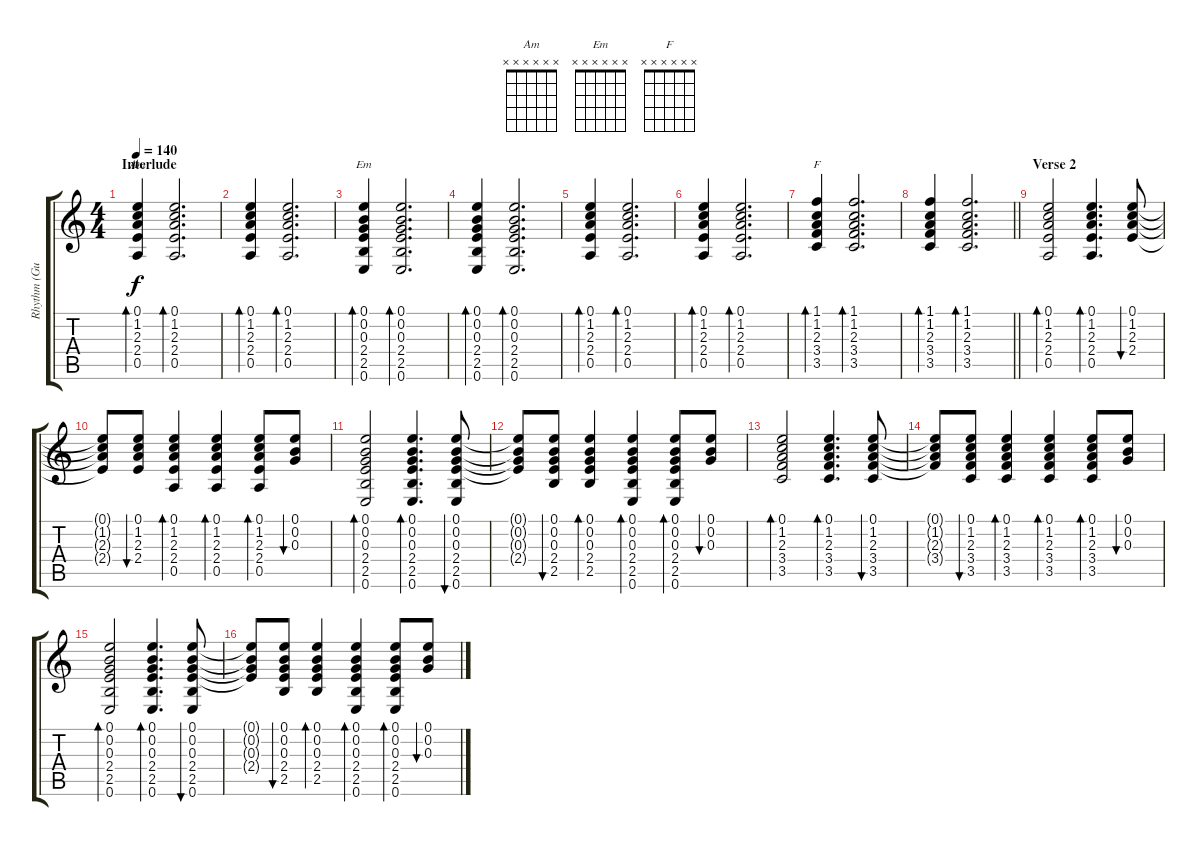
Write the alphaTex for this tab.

\track ("Rhythm (Guitar)" "Rhythm (Gu") {instrument acousticguitarsteel}
\staff {score tabs}
\tuning (E4 B3 G3 D3 A2 E2) {hide}
\chord ("Am" x x x x x x)
\chord ("Em" x x x x x x)
\chord ("F" x x x x x x)
\ts (4 4)
\section ("" "Interlude")
\tempo 140
\clef g2
\ks c
(0.1 1.2 2.3 2.4 0.5).4{bd 30 ch "Am" dy f} (0.1 1.2 2.3 2.4 0.5).2{d bd 30} |
(0.1 1.2 2.3 2.4 0.5).4{bd 30} (0.1 1.2 2.3 2.4 0.5).2{d bd 30} |
(0.1 0.2 0.3 2.4 2.5 0.6).4{bd 30 ch "Em"} (0.1 0.2 0.3 2.4 2.5 0.6).2{d bd 30} |
(0.1 0.2 0.3 2.4 2.5 0.6).4{bd 30} (0.1 0.2 0.3 2.4 2.5 0.6).2{d bd 30} |
(0.1 1.2 2.3 2.4 0.5).4{bd 30} (0.1 1.2 2.3 2.4 0.5).2{d bd 30} |
(0.1 1.2 2.3 2.4 0.5).4{bd 30} (0.1 1.2 2.3 2.4 0.5).2{d bd 30} |
(1.1 1.2 2.3 3.4 3.5).4{bd 30 ch "F"} (1.1 1.2 2.3 3.4 3.5).2{d bd 30} |
\barLineRight lightlight
(1.1 1.2 2.3 3.4 3.5).4{bd 30} (1.1 1.2 2.3 3.4 3.5).2{d bd 30} |
\section ("" "Verse 2")
(0.1 1.2 2.3 2.4 0.5).2{bd 30} (0.1 1.2 2.3 2.4 0.5).4{d bd 30} (0.1 1.2 2.3 2.4).8{bu 30} |
(0.1{t} 1.2{t} 2.3{t} 2.4{t}).8 (0.1 1.2 2.3 2.4).8{bu 30} (0.1 1.2 2.3 2.4 0.5).4{bd 30} (0.1 1.2 2.3 2.4 0.5).4{bd 30} (0.1 1.2 2.3 2.4 0.5).8{bd 30} (0.1 0.2 0.3).8{bu 30} |
(0.1 0.2 0.3 2.4 2.5 0.6).2{bd 60} (0.1 0.2 0.3 2.4 2.5 0.6).4{d bd 30} (0.1 0.2 0.3 2.4 2.5 0.6).8{bu 30} |
(0.1{t} 0.2{t} 0.3{t} 2.4{t}).8 (0.1 0.2 0.3 2.4 2.5).8{bu 30} (0.1 0.2 0.3 2.4 2.5).4{bd 30} (0.1 0.2 0.3 2.4 2.5 0.6).4{bd 30} (0.1 0.2 0.3 2.4 2.5 0.6).8{bd 30} (0.1 0.2 0.3).8{bu 30} |
(0.1 1.2 2.3 3.4 3.5).2{bd 30} (0.1 1.2 2.3 3.4 3.5).4{d bd 30} (0.1 1.2 2.3 3.4 3.5).8{bu 30} |
(0.1{t} 1.2{t} 2.3{t} 3.4{t}).8 (0.1 1.2 2.3 3.4 3.5).8{bu 30} (0.1 1.2 2.3 3.4 3.5).4{bd 30} (0.1 1.2 2.3 3.4 3.5).4{bd 30} (0.1 1.2 2.3 3.4 3.5).8{bd 30} (0.1 0.2 0.3).8{bu 30} |
(0.1 0.2 0.3 2.4 2.5 0.6).2{bd 30} (0.1 0.2 0.3 2.4 2.5 0.6).4{d bd 30} (0.1 0.2 0.3 2.4 2.5 0.6).8{bu 30} |
(0.1{t} 0.2{t} 0.3{t} 2.4{t}).8 (0.1 0.2 0.3 2.4 2.5).8{bu 30} (0.1 0.2 0.3 2.4 2.5).4{bd 30} (0.1 0.2 0.3 2.4 2.5 0.6).4{bd 30} (0.1 0.2 0.3 2.4 2.5 0.6).8{bd 30} (0.1 0.2 0.3).8{bu 30}
